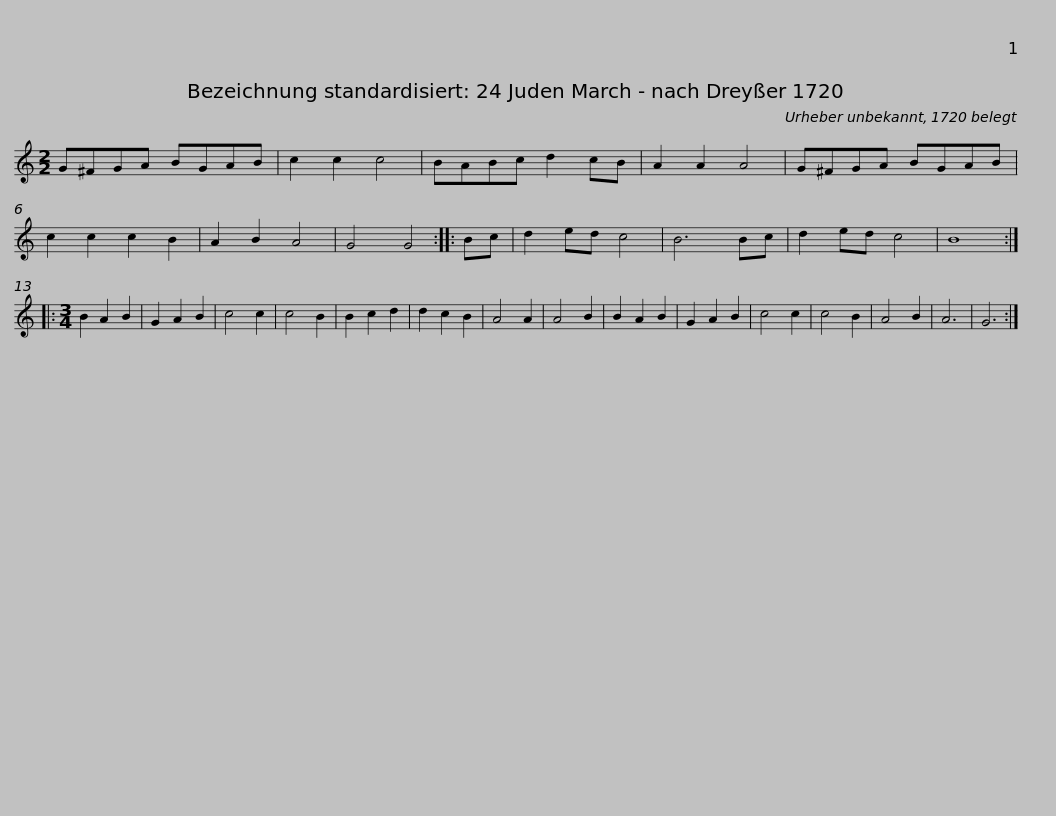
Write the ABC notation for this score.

X:1
L:1/8
M:2/2
I:linebreak $
K:C
V:1 treble
V:1
 G^FGA BGAB | c2 c2 c4 | BABc d2 cB | A2 A2 A4 | G^FGA BGAB | %5
 c2 c2 c2 B2 | A2 B2 A4 | G4 G4 :: Bc |$ d2 ed c4 | %10
 B6 Bc | d2 ed c4 | B8 ::[M:3/4] B2 A2 B2 | G2 A2 B2 | %15
 c4 c2 | c4 B2 | B2 c2 d2 | d2 c2 B2 | A4 A2 | %20
 A4 B2 | B2 A2 B2 |$ G2 A2 B2 | c4 c2 | c4 B2 | %25
 A4 B2 | A6 | G6 :| %28
